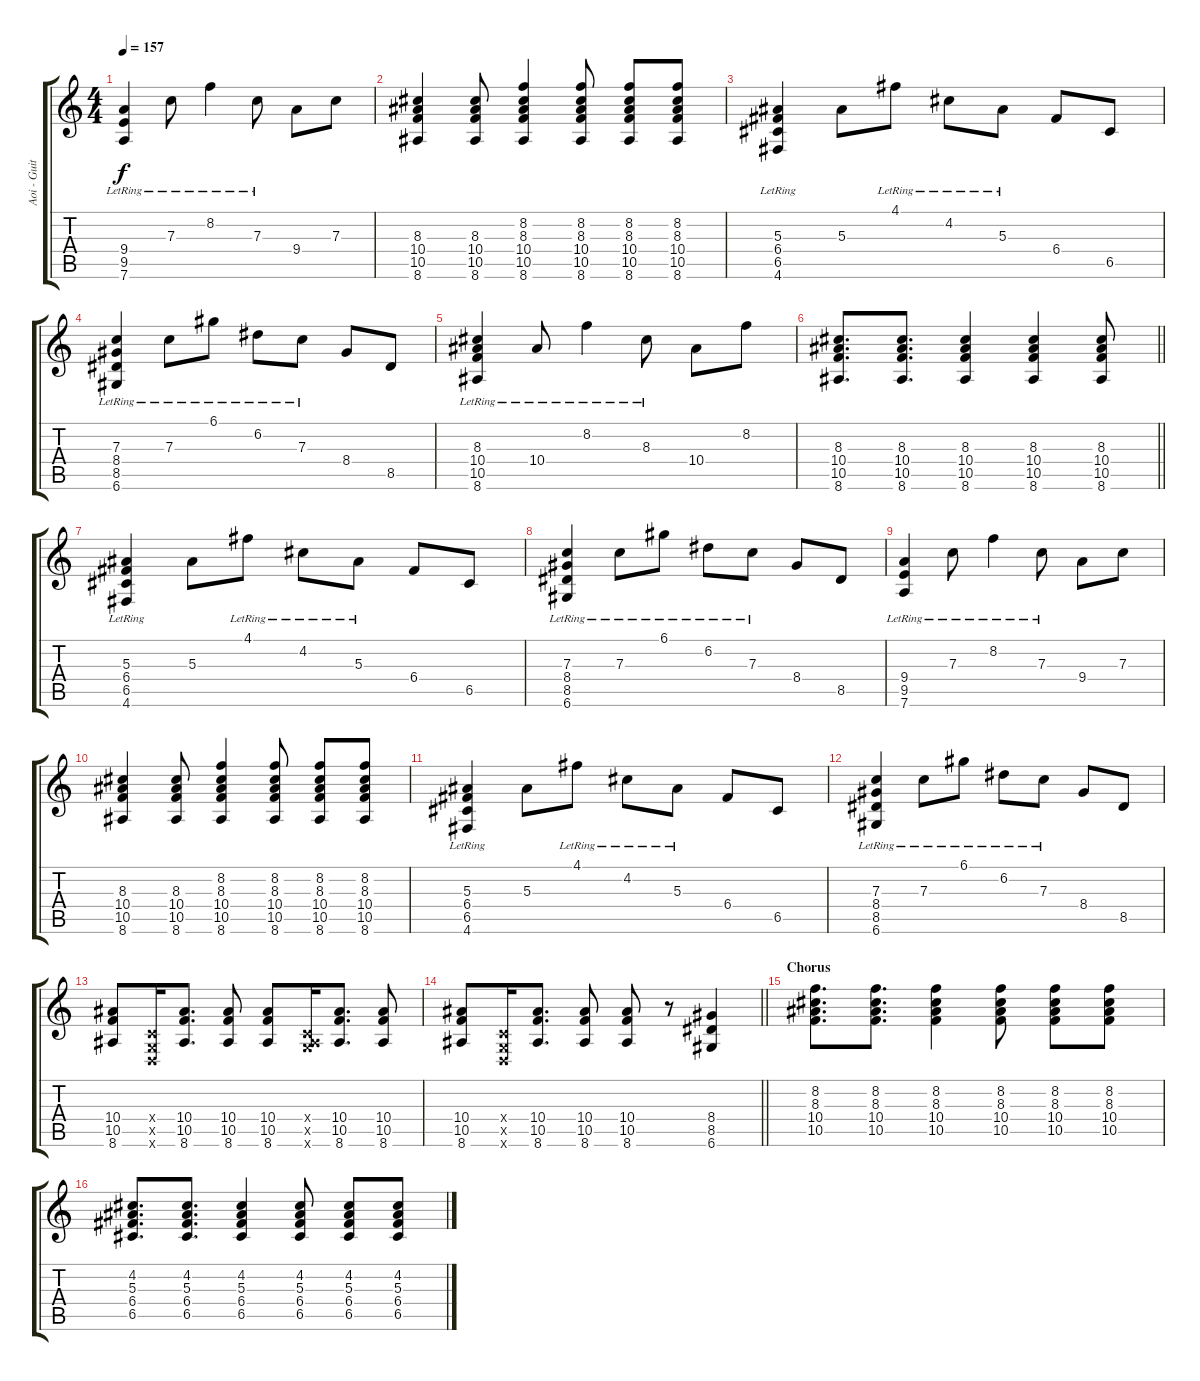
\track ("Aoi - Guitar 2" "Aoi - Guit") {instrument overdrivenguitar}
\staff {score tabs}
\tuning (D4 A3 F3 C3 G2 D2) {hide}
\ts (4 4)
\tempo 157
\clef g2
\ks c
(9.4{lr} 9.5{lr} 7.6{lr}).4{dy f} 7.3{lr}.8 8.2{lr}.4 7.3{lr}.8 9.4.8 7.3.8 |
(8.3 10.4 10.5 8.6).4 (8.3 10.4 10.5 8.6).8 (8.2 8.3 10.4 10.5 8.6).4 (8.2 8.3 10.4 10.5 8.6).8 (8.2 8.3 10.4 10.5 8.6).8 (8.2 8.3 10.4 10.5 8.6).8 |
(5.3 6.4{lr} 6.5{lr} 4.6{lr}).4 5.3.8 4.1{lr}.8 4.2{lr}.8 5.3{lr}.8 6.4.8 6.5.8 |
(7.3{lr} 8.4{lr} 8.5{lr} 6.6{lr}).4 7.3{lr}.8 6.1{lr}.8 6.2{lr}.8 7.3{lr}.8 8.4.8 8.5.8 |
(8.3{lr} 10.4{lr} 10.5{lr} 8.6{lr}).4 10.4{lr}.8 8.2{lr}.4 8.3{lr}.8 10.4.8 8.2.8 |
\barLineRight lightlight
(8.3 10.4 10.5 8.6).8{d} (8.3 10.4 10.5 8.6).8{d} (8.3 10.4 10.5 8.6).4 (8.3 10.4 10.5 8.6).4 (8.3 10.4 10.5 8.6).8 |
\section ("" "")
(5.3 6.4{lr} 6.5{lr} 4.6{lr}).4 5.3.8 4.1{lr}.8 4.2{lr}.8 5.3{lr}.8 6.4.8 6.5.8 |
(7.3{lr} 8.4{lr} 8.5{lr} 6.6{lr}).4 7.3{lr}.8 6.1{lr}.8 6.2{lr}.8 7.3{lr}.8 8.4.8 8.5.8 |
(9.4{lr} 9.5{lr} 7.6{lr}).4 7.3{lr}.8 8.2{lr}.4 7.3{lr}.8 9.4.8 7.3.8 |
(8.3 10.4 10.5 8.6).4 (8.3 10.4 10.5 8.6).8 (8.2 8.3 10.4 10.5 8.6).4 (8.2 8.3 10.4 10.5 8.6).8 (8.2 8.3 10.4 10.5 8.6).8 (8.2 8.3 10.4 10.5 8.6).8 |
(5.3 6.4{lr} 6.5{lr} 4.6{lr}).4 5.3.8 4.1{lr}.8 4.2{lr}.8 5.3{lr}.8 6.4.8 6.5.8 |
(7.3{lr} 8.4{lr} 8.5{lr} 6.6{lr}).4 7.3{lr}.8 6.1{lr}.8 6.2{lr}.8 7.3{lr}.8 8.4.8 8.5.8 |
(10.4 10.5 8.6).8 (0.4{x} 0.5{x} 0.6{x}).16 (10.4 10.5 8.6).8{d} (10.4 10.5 8.6).8 (10.4 10.5 8.6).8 (0.4{x} 0.5{x} 8.6{x}).16 (10.4 10.5 8.6).8{d} (10.4 10.5 8.6).8 |
\barLineRight lightlight
(10.4 10.5 8.6).8 (0.4{x} 0.5{x} 0.6{x}).16 (10.4 10.5 8.6).8{d} (10.4 10.5 8.6).8 (10.4 10.5 8.6).8 r.8 (8.4 8.5 6.6).4 |
\section ("" "Chorus")
(8.2 8.3 10.4 10.5).8{d} (8.2 8.3 10.4 10.5).8{d} (8.2 8.3 10.4 10.5).4 (8.2 8.3 10.4 10.5).8 (8.2 8.3 10.4 10.5).8 (8.2 8.3 10.4 10.5).8 |
(4.2 5.3 6.4 6.5).8{d} (4.2 5.3 6.4 6.5).8{d} (4.2 5.3 6.4 6.5).4 (4.2 5.3 6.4 6.5).8 (4.2 5.3 6.4 6.5).8 (4.2 5.3 6.4 6.5).8
